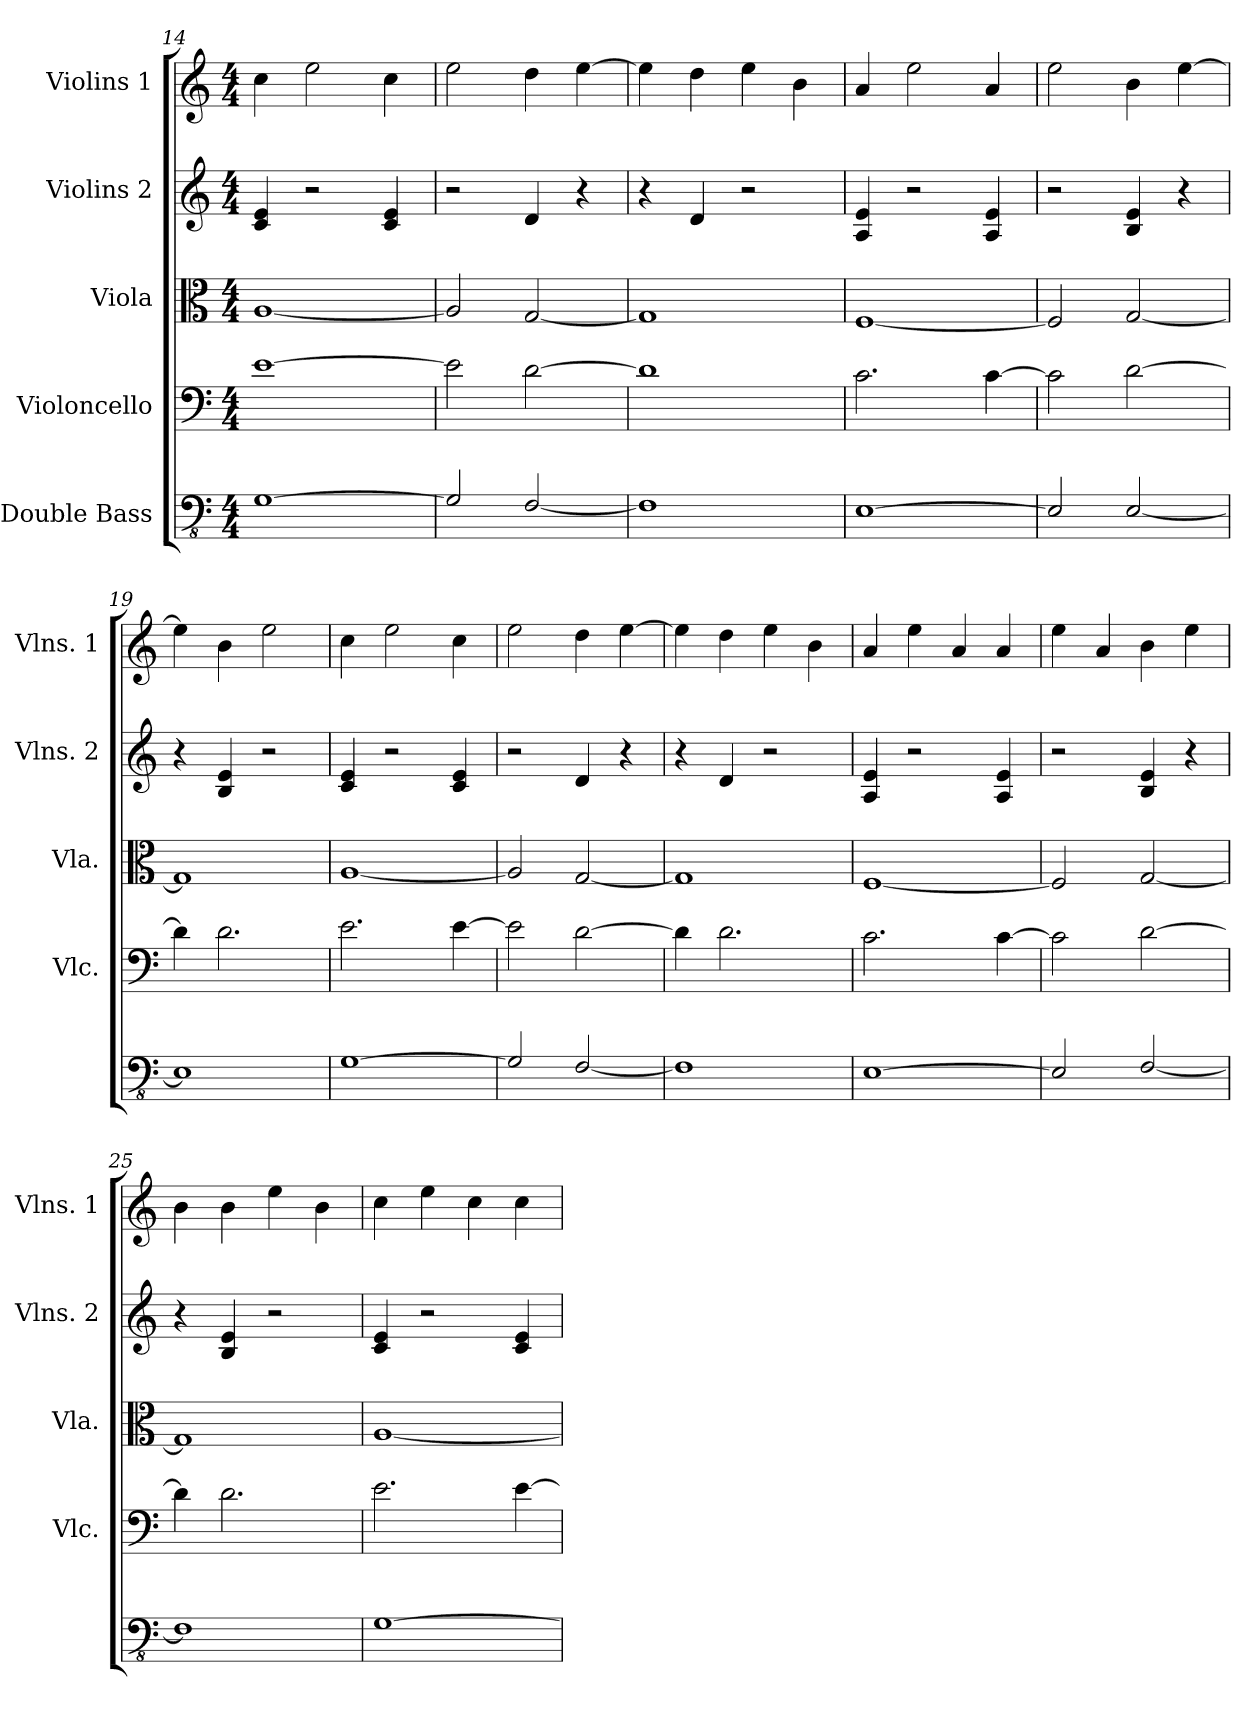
**kern	**kern	**kern	**kern	**kern
*part5	*part4	*part3	*part2	*part1
*staff5	*staff4	*staff3	*staff2	*staff1
*I"Double Bass	*I"Violoncello	*I"Viola	*I"Violins 2	*I"Violins 1
*	*I'Vlc.	*I'Vla.	*I'Vlns. 2	*I'Vlns. 1
*clefFv4	*clefF4	*clefC3	*clefG2	*clefG2
*ITrd7c12	*	*	*	*
*k[]	*k[]	*k[]	*k[]	*k[]
*C:	*C:	*C:	*C:	*C:
*M4/4	*M4/4	*M4/4	*M4/4	*M4/4
=14	=14	=14	=14	=14
[1GGG	[1e	[1A	4c/ 4e/	4cc\
.	.	.	2r	2ee\
.	.	.	4c/ 4e/	4cc\
=15	=15	=15	=15	=15
2GGG/]	2e\]	2A/]	2r	2ee\
[2FFF/	[2d\	[2G/	4d/	4dd\
.	.	.	4r	[4ee\
!!LO:LB:g=z
=16	=16	=16	=16	=16
1FFF]	1d]	1G]	4r	4ee\]
.	.	.	4d/	4dd\
.	.	.	2r	4ee\
.	.	.	.	4b\
=17	=17	=17	=17	=17
[1EEE	2.c\	[1F	4A/ 4e/	4a/
.	.	.	2r	2ee\
.	[4c\	.	4A/ 4e/	4a/
=18	=18	=18	=18	=18
2EEE/]	2c\]	2F/]	2r	2ee\
[2EEE/	[2d\	[2G/	4B/ 4e/	4b\
.	.	.	4r	[4ee\
=19	=19	=19	=19	=19
1EEE]	4d\]	1G]	4r	4ee\]
.	2.d\	.	4B/ 4e/	4b\
.	.	.	2r	2ee\
=20	=20	=20	=20	=20
[1GGG	2.e\	[1A	4c/ 4e/	4cc\
.	.	.	2r	2ee\
.	[4e\	.	4c/ 4e/	4cc\
=21	=21	=21	=21	=21
2GGG/]	2e\]	2A/]	2r	2ee\
[2FFF/	[2d\	[2G/	4d/	4dd\
.	.	.	4r	[4ee\
=22	=22	=22	=22	=22
1FFF]	4d\]	1G]	4r	4ee\]
.	2.d\	.	4d/	4dd\
.	.	.	2r	4ee\
.	.	.	.	4b\
=23	=23	=23	=23	=23
[1EEE	2.c\	[1F	4A/ 4e/	4a/
.	.	.	2r	4ee\
.	.	.	.	4a/
.	[4c\	.	4A/ 4e/	4a/
=24	=24	=24	=24	=24
2EEE/]	2c\]	2F/]	2r	4ee\
.	.	.	.	4a/
[2FFF/	[2d\	[2G/	4B/ 4e/	4b\
.	.	.	4r	4ee\
=25	=25	=25	=25	=25
1FFF]	4d\]	1G]	4r	4b\
.	2.d\	.	4B/ 4e/	4b\
.	.	.	2r	4ee\
.	.	.	.	4b\
=26	=26	=26	=26	=26
[1GGG	2.e\	[1A	4c/ 4e/	4cc\
.	.	.	2r	4ee\
.	.	.	.	4cc\
.	[4e\	.	4c/ 4e/	4cc\
=	=	=	=	=
*-	*-	*-	*-	*-
